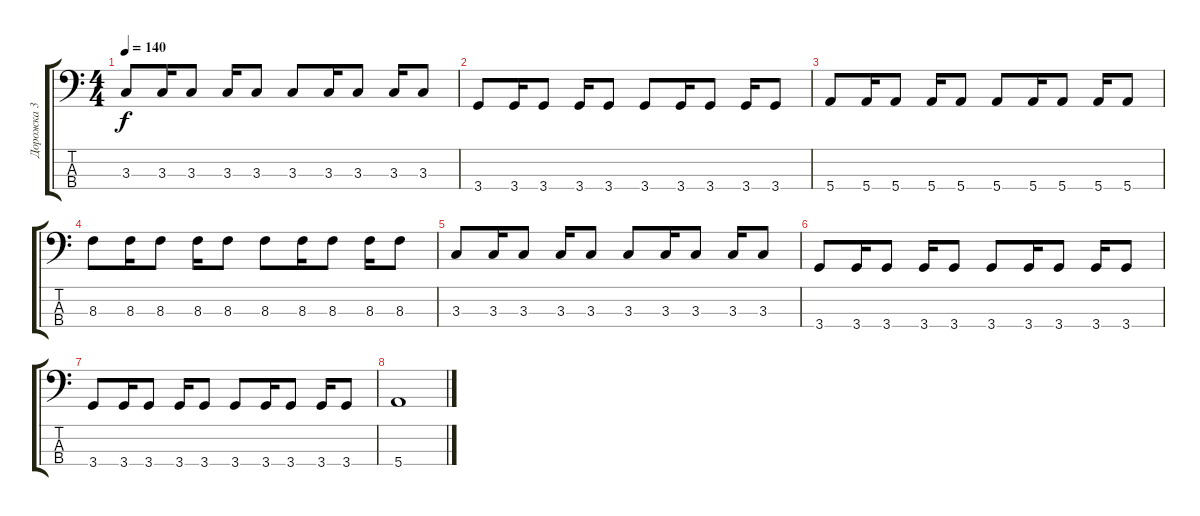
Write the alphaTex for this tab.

\track ("Дорожка 3" "Дорожка 3") {instrument electricbassfinger}
\staff {score tabs}
\tuning (G2 D2 A1 E1) {hide}
\ts (4 4)
\tempo 140
\clef f4
\ks c
3.3.8{dy f} 3.3.16 3.3.8 3.3.16 3.3.8 3.3.8 3.3.16 3.3.8 3.3.16 3.3.8 |
3.4.8 3.4.16 3.4.8 3.4.16 3.4.8 3.4.8 3.4.16 3.4.8 3.4.16 3.4.8 |
5.4.8 5.4.16 5.4.8 5.4.16 5.4.8 5.4.8 5.4.16 5.4.8 5.4.16 5.4.8 |
8.3.8 8.3.16 8.3.8 8.3.16 8.3.8 8.3.8 8.3.16 8.3.8 8.3.16 8.3.8 |
3.3.8 3.3.16 3.3.8 3.3.16 3.3.8 3.3.8 3.3.16 3.3.8 3.3.16 3.3.8 |
3.4.8 3.4.16 3.4.8 3.4.16 3.4.8 3.4.8 3.4.16 3.4.8 3.4.16 3.4.8 |
3.4.8 3.4.16 3.4.8 3.4.16 3.4.8 3.4.8 3.4.16 3.4.8 3.4.16 3.4.8 |
5.4.1
